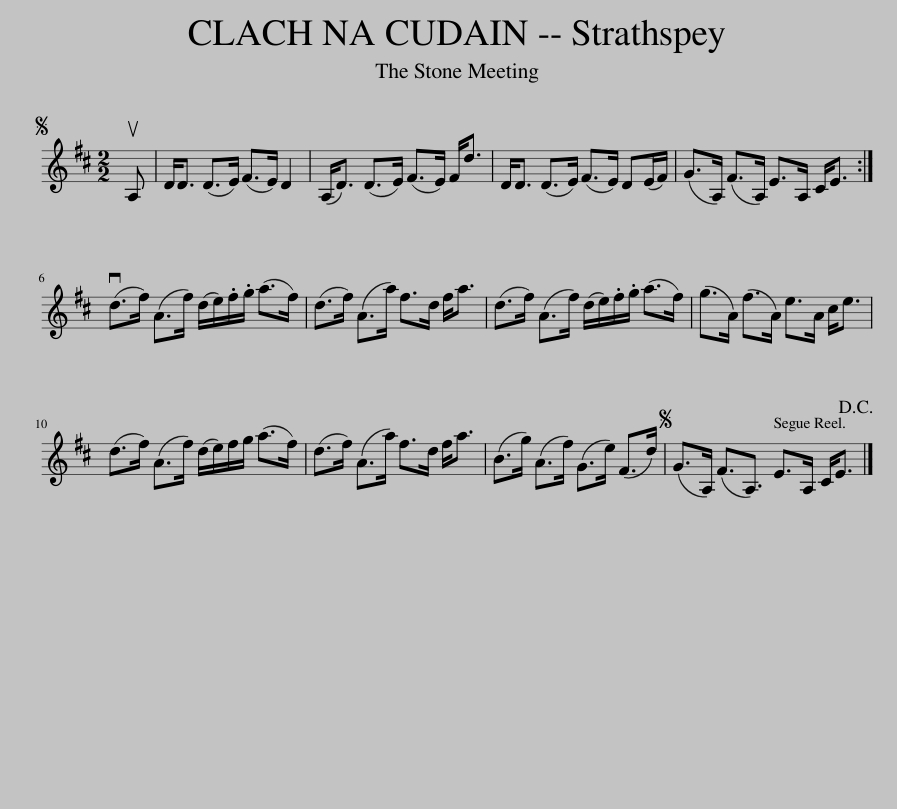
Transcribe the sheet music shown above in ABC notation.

X:1
L:1/8
M:2/2
I:linebreak $
K:D
V:1 treble
V:1
S uA, | D<D (D>E) (F>E) D2 | (A,<D) (D>E) (F>E) F<d | D<D (D>E) (F>E) D(E/F/) | (G>A,) (F>A,) E>A, C<E :|$ %5
 (vd>f) (A>f) (d/e/).f/.g/ (a>f) | (d>f) (A>a) f>d f<a | (d>f) (A>f) (d/e/).f/.g/ (a>f) | (g>A) (f>A) e>A c<e |$ (d>f) (A>f) (d/e/)f/g/ (a>f) | %10
 (d>f) (A>a) f>d f<a | (B>g) (A>f) (G>e) (F>d) |S (G>A,) (F3/2A,3/2) E>A, C<E!D.C.! |] %13
